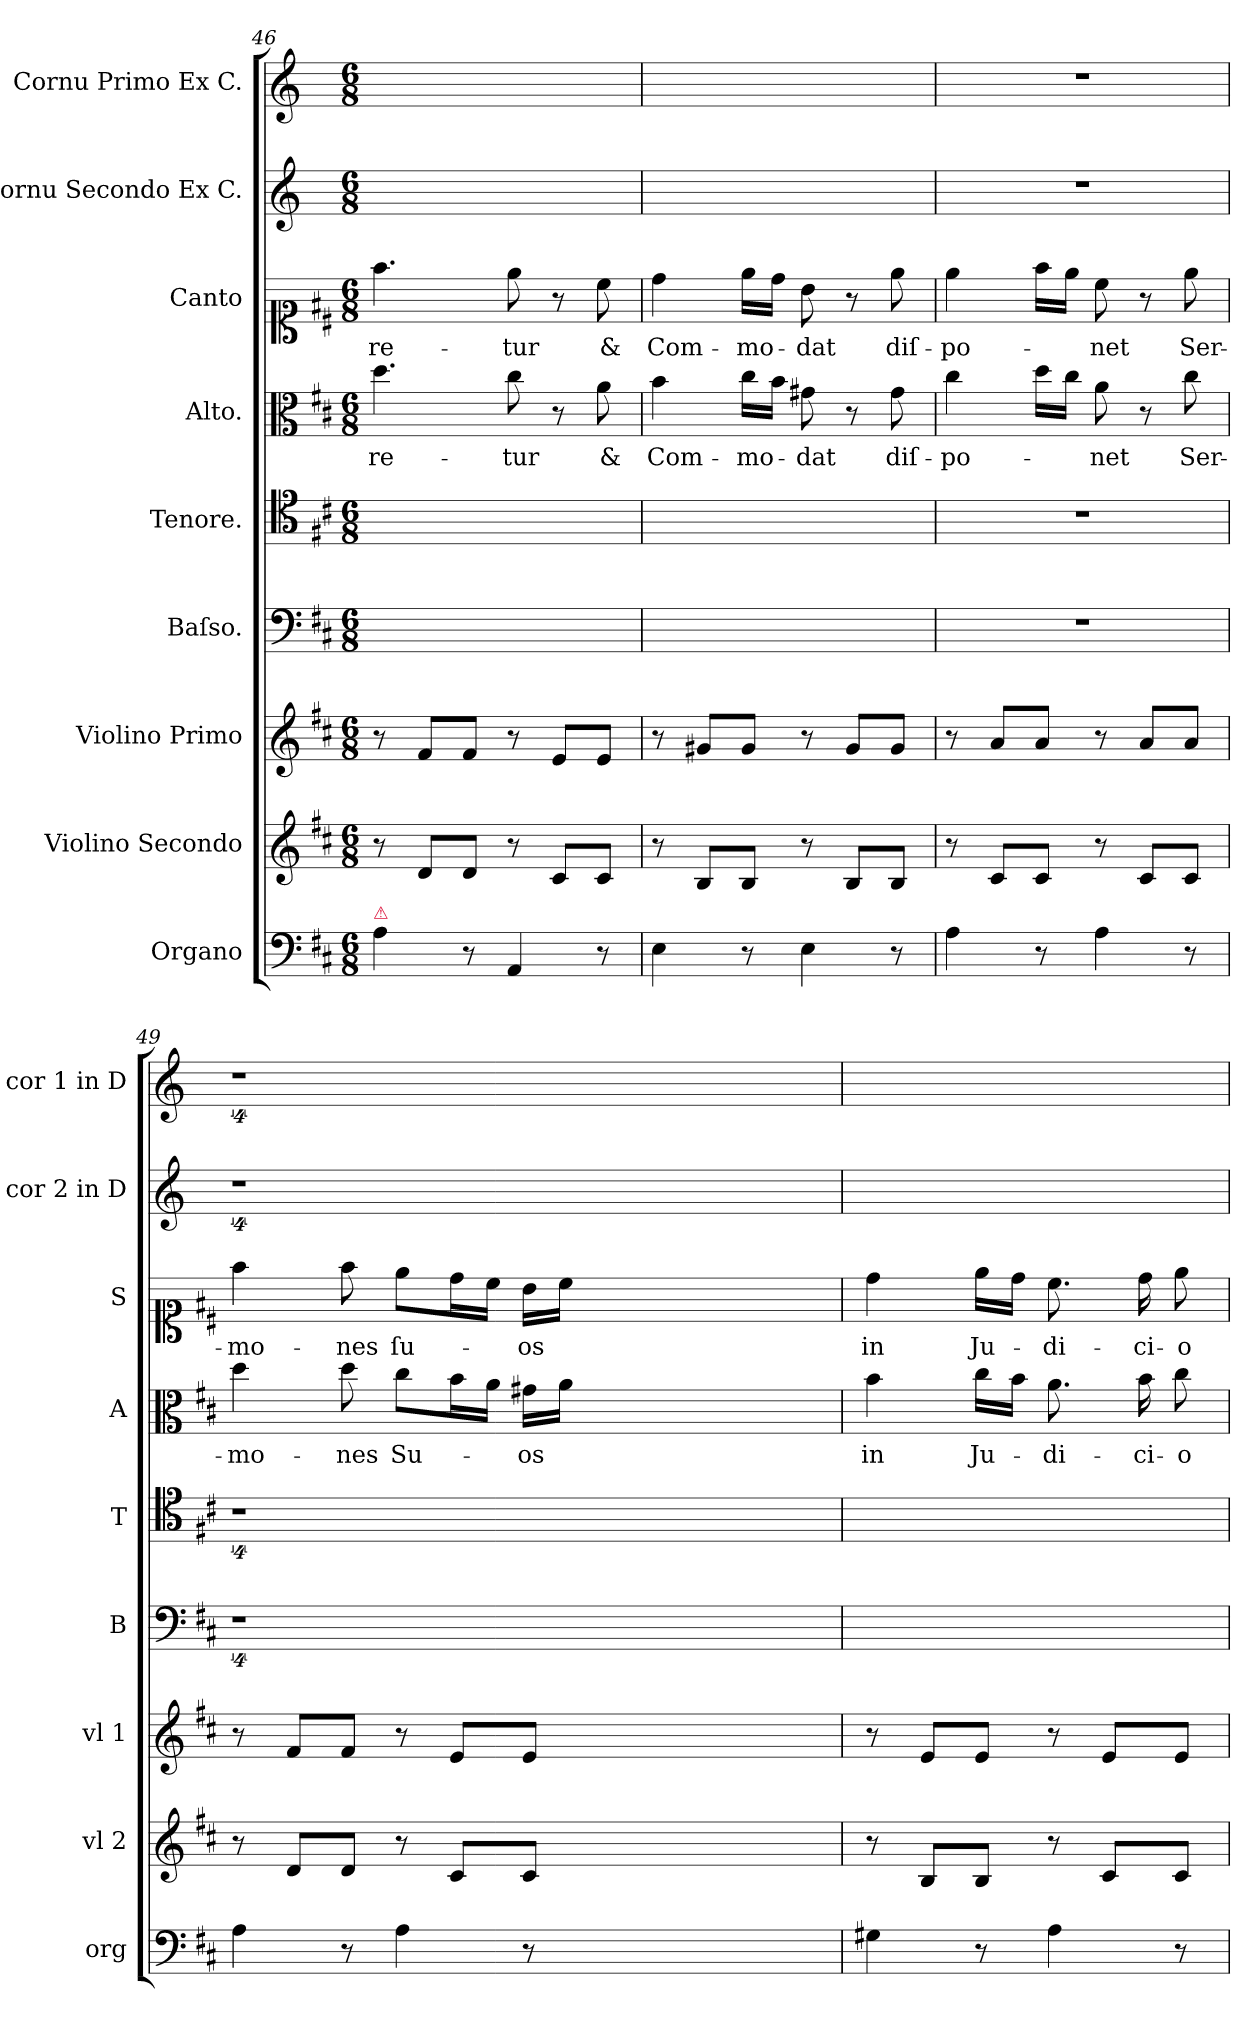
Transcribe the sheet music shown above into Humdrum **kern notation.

**kern	**kern	**kern	**kern	**kern	**kern	**text	**kern	**text	**kern	**kern
*part9	*part8	*part7	*part6	*part5	*part4	*part4	*part3	*part3	*part2	*part1
*staff9	*staff8	*staff7	*staff6	*staff5	*staff4	*staff4	*staff3	*staff3	*staff2	*staff1
*I"Organo	*I"Violino Secondo	*I"Violino Primo	*I"Baſso.	*I"Tenore.	*I"Alto.	*	*I"Canto	*	*I"Cornu Secondo Ex C.	*I"Cornu Primo Ex C.
*I'org	*I'vl 2	*I'vl 1	*I'B	*I'T	*I'A	*	*I'S	*	*I'cor 2 in D	*I'cor 1 in D
*clefF4	*clefG2	*clefG2	*clefF4	*clefC4	*clefC3	*	*clefC1	*	*clefG2	*clefG2
*	*	*	*	*	*	*	*	*	*ITrd6c10	*ITrd6c10
*k[f#c#]	*k[f#c#]	*k[f#c#]	*k[f#c#]	*k[f#c#]	*k[f#c#]	*	*k[f#c#]	*	*k[f#c#]	*k[f#c#]
*D:	*D:	*D:	*D:	*D:	*D:	*	*D:	*	*D:	*D:
*M6/8	*M6/8	*M6/8	*M6/8	*M6/8	*M6/8	*	*M6/8	*	*M6/8	*M6/8
=46	=46	=46	=46	=46	=46	=46	=46	=46	=46	=46
!LO:TX:a:color=crimson:t=⚠	!	!	!	!	!	!	!	!	!	!
4A\	8r	8r	2.ryy	2.ryy	4.dd\	-re-	4.ff#\	-re-	2.ryy	2.ryy
.	8d/L	8f#/L	.	.	.	.	.	.	.	.
8r	8d/J	8f#/J	.	.	.	.	.	.	.	.
4AA/	8r	8r	.	.	8cc#\	-tur	8ee\	-tur	.	.
.	8c#/L	8e/L	.	.	8r	.	8r	.	.	.
8r	8c#/J	8e/J	.	.	8a\	&	8cc#\	&	.	.
=47	=47	=47	=47	=47	=47	=47	=47	=47	=47	=47
4E\	8r	8r	2.ryy	2.ryy	4b\	Com-	4dd\	Com-	2.ryy	2.ryy
.	8B/L	8g#X/L	.	.	.	.	.	.	.	.
8r	8B/J	8g#/J	.	.	16cc#\LL	-mo-	16ee\LL	-mo-	.	.
.	.	.	.	.	16b\JJ	.	16dd\JJ	.	.	.
4E\	8r	8r	.	.	8g#X\	-dat	8b\	-dat	.	.
.	8B/L	8g#/L	.	.	8r	.	8r	.	.	.
8r	8B/J	8g#/J	.	.	8g#\	diſ-	8ee\	diſ-	.	.
=48	=48	=48	=48	=48	=48	=48	=48	=48	=48	=48
4A\	8r	8r	2.r	2.r	4cc#\	-po-	4ee\	-po-	2.r	2.r
.	8c#/L	8a/L	.	.	.	.	.	.	.	.
8r	8c#/J	8a/J	.	.	16dd\LL	.	16ff#\LL	.	.	.
.	.	.	.	.	16cc#\JJ	.	16ee\JJ	.	.	.
4A\	8r	8r	.	.	8a\	-net	8cc#\	-net	.	.
.	8c#/L	8a/L	.	.	8r	.	8r	.	.	.
8r	8c#/J	8a/J	.	.	8cc#\	Ser-	8ee\	Ser-	.	.
=49	=49	=49	=49	=49	=49	=49	=49	=49	=49	=49
4A\	8r	8r	4%9r	4%9r	4dd\	-mo-	4ff#\	-mo-	4%9r	4%9r
.	8d/L	8f#/L	.	.	.	.	.	.	.	.
8r	8d/J	8f#/J	.	.	8dd\	-nes	8ff#\	-nes	.	.
4A\	8r	8r	.	.	8cc#\L	Su-	8ee\L	ſu-	.	.
.	8c#/L	8e/L	.	.	16b\L	.	16dd\L	.	.	.
.	.	.	.	.	16a\JJ	.	16cc#\JJ	.	.	.
8r	8c#/J	8e/J	.	.	16g#X\LL	-os	16b\LL	-os	.	.
.	.	.	.	.	16a\JJ	.	16cc#\JJ	.	.	.
1.ryy	1.ryy	1.ryy	.	.	1.ryy	.	1.ryy	.	.	.
=50	=50	=50	=50	=50	=50	=50	=50	=50	=50	=50
4G#X\	8r	8r	2.ryy	2.ryy	4b\	in	4dd\	in	2.ryy	2.ryy
.	8B/L	8e/L	.	.	.	.	.	.	.	.
8r	8B/J	8e/J	.	.	16cc#\LL	Ju-	16ee\LL	Ju-	.	.
.	.	.	.	.	16b\JJ	.	16dd\JJ	.	.	.
4A\	8r	8r	.	.	8.a\	-di-	8.cc#\	-di-	.	.
.	8c#/L	8e/L	.	.	.	.	.	.	.	.
.	.	.	.	.	16b\	-ci-	16dd\	-ci-	.	.
8r	8c#/J	8e/J	.	.	8cc#\	-o	8ee\	-o	.	.
=	=	=	=	=	=	=	=	=	=	=
*-	*-	*-	*-	*-	*-	*-	*-	*-	*-	*-
